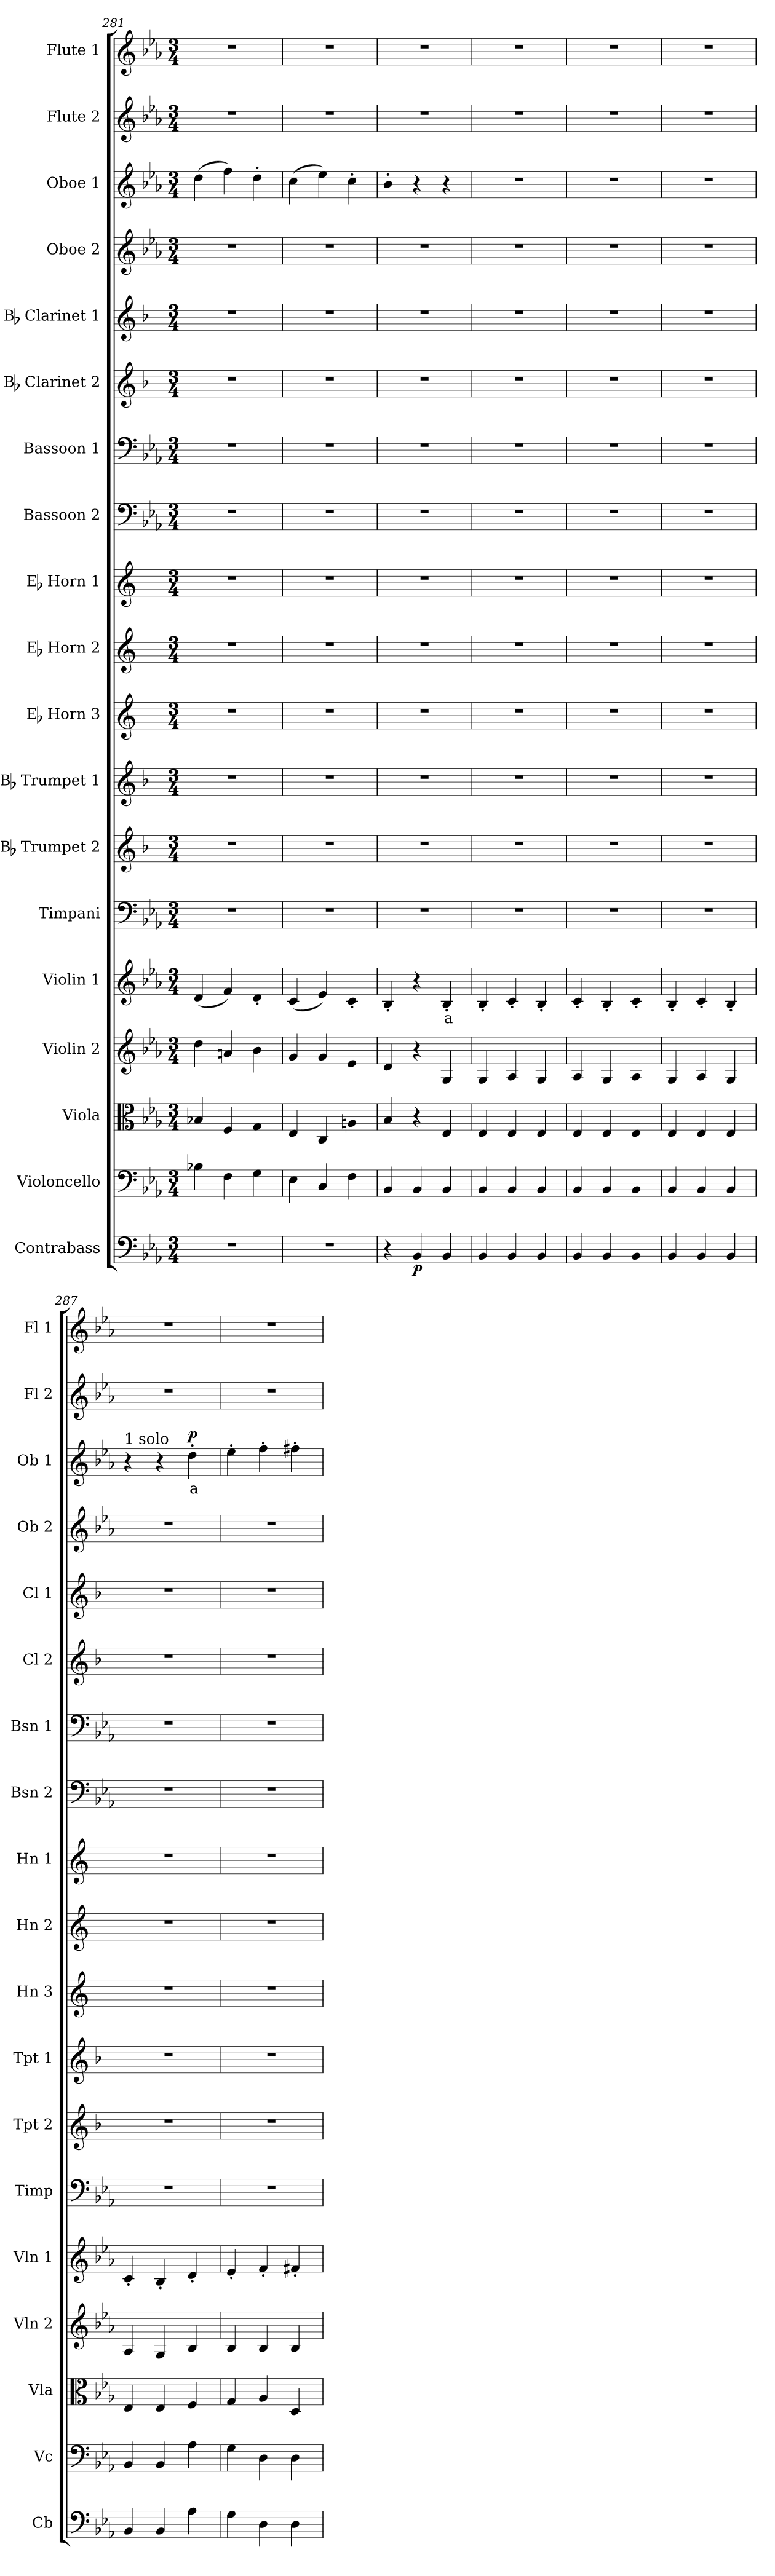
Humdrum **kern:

**kern	**dynam	**kern	**kern	**kern	**kern	**text	**kern	**kern	**kern	**kern	**kern	**kern	**kern	**kern	**kern	**kern	**kern	**kern	**text	**dynam	**kern	**kern
*part19	*part19	*part18	*part17	*part16	*part15	*part15	*part14	*part13	*part12	*part11	*part10	*part9	*part8	*part7	*part6	*part5	*part4	*part3	*part3	*part3	*part2	*part1
*staff19	*staff19	*staff18	*staff17	*staff16	*staff15	*staff15	*staff14	*staff13	*staff12	*staff11	*staff10	*staff9	*staff8	*staff7	*staff6	*staff5	*staff4	*staff3	*staff3	*staff3	*staff2	*staff1
*I"Contrabass	*	*I"Violoncello	*I"Viola	*I"Violin 2	*I"Violin 1	*	*I"Timpani	*I"Bb Trumpet 2	*I"Bb Trumpet 1	*I"Eb Horn 3	*I"Eb Horn 2	*I"Eb Horn 1	*I"Bassoon 2	*I"Bassoon 1	*I"Bb Clarinet 2	*I"Bb Clarinet 1	*I"Oboe 2	*I"Oboe 1	*	*	*I"Flute 2	*I"Flute 1
*I'Cb	*	*I'Vc	*I'Vla	*I'Vln 2	*I'Vln 1	*	*I'Timp	*I'Tpt 2	*I'Tpt 1	*I'Hn 3	*I'Hn 2	*I'Hn 1	*I'Bsn 2	*I'Bsn 1	*I'Cl 2	*I'Cl 1	*I'Ob 2	*I'Ob 1	*	*	*I'Fl 2	*I'Fl 1
*clefF4	*	*clefF4	*clefC3	*clefG2	*clefG2	*	*clefF4	*clefG2	*clefG2	*clefG2	*clefG2	*clefG2	*clefF4	*clefF4	*clefG2	*clefG2	*clefG2	*clefG2	*	*	*clefG2	*clefG2
*ITrd7c12	*	*	*	*	*	*	*	*ITrd1c2	*ITrd1c2	*ITrd5c9	*ITrd5c9	*ITrd5c9	*	*	*ITrd1c2	*ITrd1c2	*	*	*	*	*	*
*k[b-e-a-]	*	*k[b-e-a-]	*k[b-e-a-]	*k[b-e-a-]	*k[b-e-a-]	*	*k[b-e-a-]	*k[b-e-a-]	*k[b-e-a-]	*k[b-e-a-]	*k[b-e-a-]	*k[b-e-a-]	*k[b-e-a-]	*k[b-e-a-]	*k[b-e-a-]	*k[b-e-a-]	*k[b-e-a-]	*k[b-e-a-]	*	*	*k[b-e-a-]	*k[b-e-a-]
*M3/4	*	*M3/4	*M3/4	*M3/4	*M3/4	*	*M3/4	*M3/4	*M3/4	*M3/4	*M3/4	*M3/4	*M3/4	*M3/4	*M3/4	*M3/4	*M3/4	*M3/4	*	*	*M3/4	*M3/4
=281	=281	=281	=281	=281	=281	=281	=281	=281	=281	=281	=281	=281	=281	=281	=281	=281	=281	=281	=281	=281	=281	=281
2.r	.	4B-X\	4B-X/	4dd\	(4d/	.	2.r	2.r	2.r	2.r	2.r	2.r	2.r	2.r	2.r	2.r	2.r	(4dd\	.	.	2.r	2.r
.	.	4F\	4F/	4an/	4f/)	.	.	.	.	.	.	.	.	.	.	.	.	4ff\)	.	.	.	.
.	.	4G\	4G/	4b-\	4d'/	.	.	.	.	.	.	.	.	.	.	.	.	4dd'\	.	.	.	.
=282	=282	=282	=282	=282	=282	=282	=282	=282	=282	=282	=282	=282	=282	=282	=282	=282	=282	=282	=282	=282	=282	=282
2.r	.	4E-\	4E-/	4g/	(4c/	.	2.r	2.r	2.r	2.r	2.r	2.r	2.r	2.r	2.r	2.r	2.r	(4cc\	.	.	2.r	2.r
.	.	4C/	4C/	4g/	4e-/)	.	.	.	.	.	.	.	.	.	.	.	.	4ee-\)	.	.	.	.
.	.	4F\	4An/	4e-/	4c'/	.	.	.	.	.	.	.	.	.	.	.	.	4cc'\	.	.	.	.
=283	=283	=283	=283	=283	=283	=283	=283	=283	=283	=283	=283	=283	=283	=283	=283	=283	=283	=283	=283	=283	=283	=283
4r	.	4BB-/	4B-/	4d/	4B-'/	.	2.r	2.r	2.r	2.r	2.r	2.r	2.r	2.r	2.r	2.r	2.r	4b-'\	.	.	2.r	2.r
!	!LO:DY:b	!	!	!	!	!	!	!	!	!	!	!	!	!	!	!	!	!	!	!	!	!
4BBB-/	p	4BB-/	4r	4r	4r	.	.	.	.	.	.	.	.	.	.	.	.	4r	.	.	.	.
!	!	!	!	!	!	!LO:LY:b:color=#FF0000	!	!	!	!	!	!	!	!	!	!	!	!	!	!	!	!
4BBB-/	.	4BB-/	4E-/	4G/	4B-'/	a	.	.	.	.	.	.	.	.	.	.	.	4r	.	.	.	.
=284	=284	=284	=284	=284	=284	=284	=284	=284	=284	=284	=284	=284	=284	=284	=284	=284	=284	=284	=284	=284	=284	=284
4BBB-/	.	4BB-/	4E-/	4G/	4B-'/	.	2.r	2.r	2.r	2.r	2.r	2.r	2.r	2.r	2.r	2.r	2.r	2.r	.	.	2.r	2.r
4BBB-/	.	4BB-/	4E-/	4A-/	4c'/	.	.	.	.	.	.	.	.	.	.	.	.	.	.	.	.	.
4BBB-/	.	4BB-/	4E-/	4G/	4B-'/	.	.	.	.	.	.	.	.	.	.	.	.	.	.	.	.	.
=285	=285	=285	=285	=285	=285	=285	=285	=285	=285	=285	=285	=285	=285	=285	=285	=285	=285	=285	=285	=285	=285	=285
4BBB-/	.	4BB-/	4E-/	4A-/	4c'/	.	2.r	2.r	2.r	2.r	2.r	2.r	2.r	2.r	2.r	2.r	2.r	2.r	.	.	2.r	2.r
4BBB-/	.	4BB-/	4E-/	4G/	4B-'/	.	.	.	.	.	.	.	.	.	.	.	.	.	.	.	.	.
4BBB-/	.	4BB-/	4E-/	4A-/	4c'/	.	.	.	.	.	.	.	.	.	.	.	.	.	.	.	.	.
=286	=286	=286	=286	=286	=286	=286	=286	=286	=286	=286	=286	=286	=286	=286	=286	=286	=286	=286	=286	=286	=286	=286
4BBB-/	.	4BB-/	4E-/	4G/	4B-'/	.	2.r	2.r	2.r	2.r	2.r	2.r	2.r	2.r	2.r	2.r	2.r	2.r	.	.	2.r	2.r
4BBB-/	.	4BB-/	4E-/	4A-/	4c'/	.	.	.	.	.	.	.	.	.	.	.	.	.	.	.	.	.
4BBB-/	.	4BB-/	4E-/	4G/	4B-'/	.	.	.	.	.	.	.	.	.	.	.	.	.	.	.	.	.
=287	=287	=287	=287	=287	=287	=287	=287	=287	=287	=287	=287	=287	=287	=287	=287	=287	=287	=287	=287	=287	=287	=287
!	!	!	!	!	!	!	!	!	!	!	!	!	!	!	!	!	!	!LO:TX:a:t=1 solo	!	!	!	!
4BBB-/	.	4BB-/	4E-/	4A-/	4c'/	.	2.r	2.r	2.r	2.r	2.r	2.r	2.r	2.r	2.r	2.r	2.r	4r	.	.	2.r	2.r
4BBB-/	.	4BB-/	4E-/	4G/	4B-'/	.	.	.	.	.	.	.	.	.	.	.	.	4r	.	.	.	.
!	!	!	!	!	!	!	!	!	!	!	!	!	!	!	!	!	!	!	!LO:LY:b:color=#FF0000	!LO:DY:b	!	!
4AA-\	.	4A-\	4F/	4B-/	4d'/	.	.	.	.	.	.	.	.	.	.	.	.	4dd'\	a	p	.	.
=288	=288	=288	=288	=288	=288	=288	=288	=288	=288	=288	=288	=288	=288	=288	=288	=288	=288	=288	=288	=288	=288	=288
4GG\	.	4G\	4G/	4B-/	4e-'/	.	2.r	2.r	2.r	2.r	2.r	2.r	2.r	2.r	2.r	2.r	2.r	4ee-'\	.	.	2.r	2.r
4DD\	.	4D\	4A-/	4B-/	4f'/	.	.	.	.	.	.	.	.	.	.	.	.	4ff'\	.	.	.	.
4DD\	.	4D\	4D/	4B-/	4f#X'/	.	.	.	.	.	.	.	.	.	.	.	.	4ff#X'\	.	.	.	.
=	=	=	=	=	=	=	=	=	=	=	=	=	=	=	=	=	=	=	=	=	=	=
*-	*-	*-	*-	*-	*-	*-	*-	*-	*-	*-	*-	*-	*-	*-	*-	*-	*-	*-	*-	*-	*-	*-
